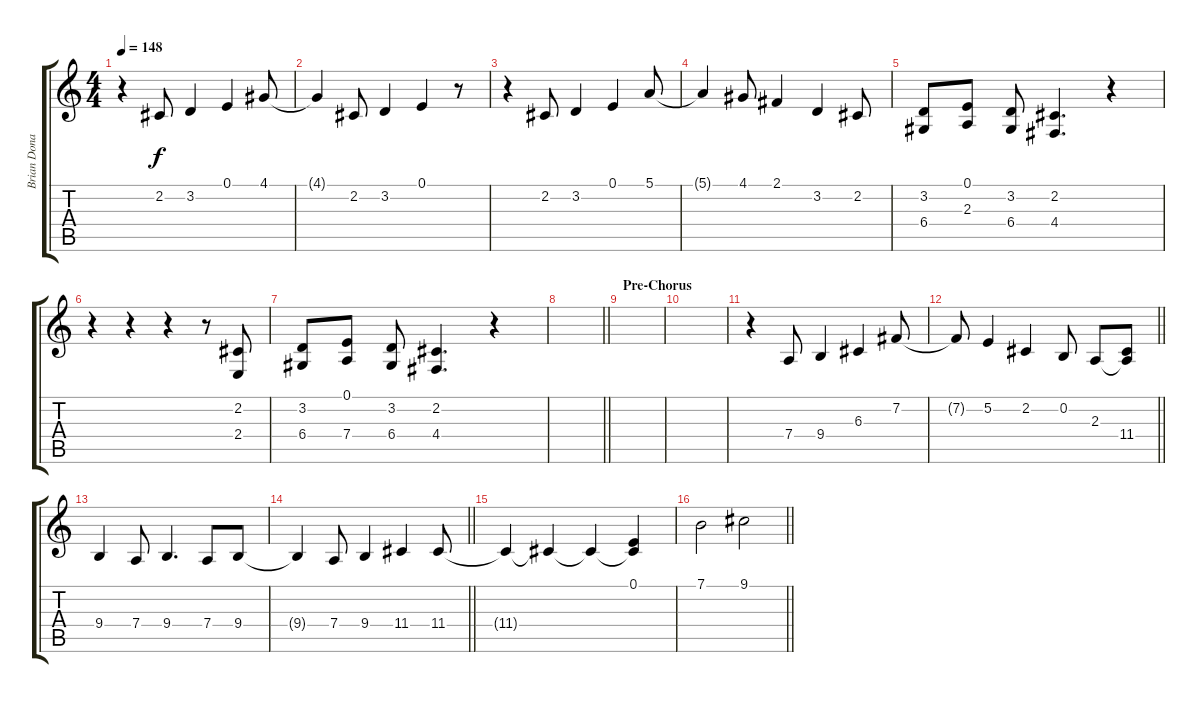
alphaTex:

\track ("Brian Donahue (Backup Vocals/Harmonies" "Brian Dona") {instrument clarinet}
\staff {score tabs}
\tuning (E4 B3 G3 D3 A2 E2) {hide}
\ts (4 4)
\tempo 148
\clef g2
\ks c
r.4{dy f} 2.2.8 3.2.4 0.1.4 4.1.8 |
4.1{t}.4 2.2.8 3.2.4 0.1.4 r.8 |
r.4 2.2.8 3.2.4 0.1.4 5.1.8 |
5.1{t}.4 4.1.8 2.1.4 3.2.4 2.2.8 |
(3.2 6.4).8 (0.1 2.3).8 (3.2 6.4).8 (2.2 4.4).4{d} r.4 |
r.4 r.4 r.4 r.8 (2.2 2.4).8 |
(3.2 6.4).8 (0.1 7.4).8 (3.2 6.4).8 (2.2 4.4).4{d} r.4 |
\barLineRight lightlight
|
\section ("" "Pre-Chorus")
|
|
r.4 7.4.8 9.4.4 6.3.4 7.2.8 |
\barLineRight lightlight
7.2{t}.8 5.2.4 2.2.4 0.2.8 2.3.8 (2.3{t} 11.4).8 |
9.4.4 7.4.8 9.4.4{d} 7.4.8 9.4.8 |
\barLineRight lightlight
9.4{t}.4 7.4.8 9.4.4 11.4.4 11.4.8 |
11.4{t}.4 11.4{t}.4 11.4{t}.4 (0.1 11.4{t}).4 |
\barLineRight lightlight
7.1.2 9.1.2
